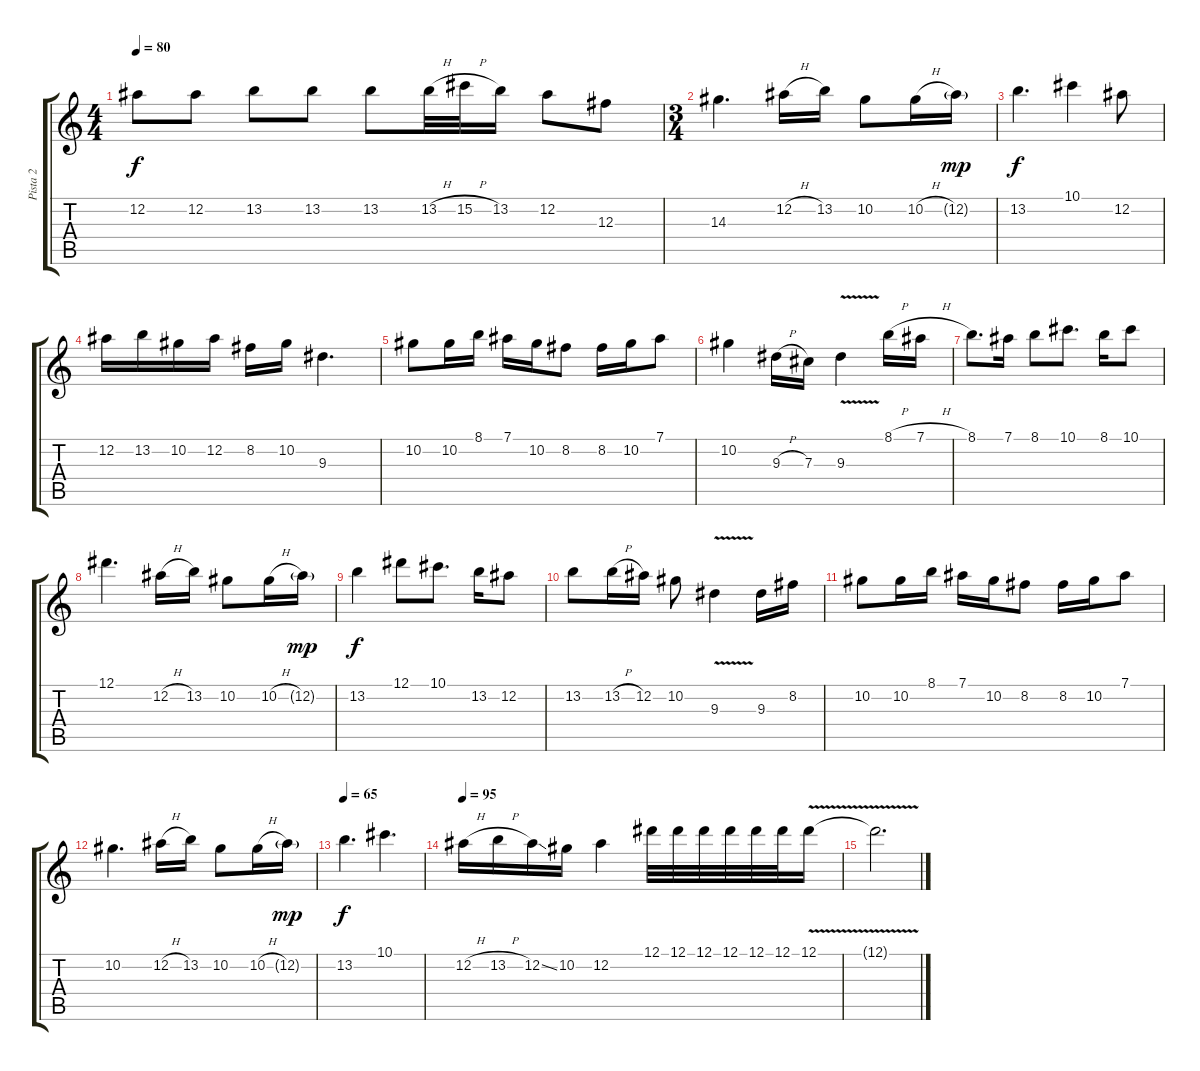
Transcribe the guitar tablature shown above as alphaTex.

\track ("Pista 2" "Pista 2") {instrument acousticguitarsteel}
\staff {score tabs}
\tuning (Eb4 Bb3 Gb3 Db3 Ab2 Eb2) {hide}
\ts (4 4)
\tempo 80
\clef g2
\ks c
12.2{t}.8{dy f} 12.2.8 13.2.8 13.2.8 13.2.8 13.2{h}.32 15.2{h}.32 13.2.16 12.2.8 12.3.8 |
\ts (3 4)
14.3.4{d} 12.2{h}.16 13.2.16 10.2.8 10.2{h}.16 12.2{g}.16{dy mp} |
13.2.4{d dy f} 10.1.4 12.2.8 |
12.2.16 13.2.16 10.2.16 12.2.16 8.2.16 10.2.16 9.3.4{d} |
10.2.8 10.2.16 8.1.16 7.1.16 10.2.16 8.2.8 8.2.16 10.2.16 7.1.8 |
10.2.4 9.3{h}.16 7.3.16 9.3{v}.4 8.1{h}.16 7.1{h}.16 |
8.1.8{d} 7.1.16 8.1.8 10.1.8{d} 8.1.16 10.1.8 |
12.1.4{d} 12.2{h}.16 13.2.16 10.2.8 10.2{h}.16 12.2{g}.16{dy mp} |
13.2.4{dy f} 12.1.8 10.1.8{d} 13.2.16 12.2.8 |
13.2.8 13.2{h}.16 12.2.16 10.2.8 9.3{v}.4 9.3.16 8.2.16 |
10.2.8 10.2.16 8.1.16 7.1.16 10.2.16 8.2.8 8.2.16 10.2.16 7.1.8 |
10.2.4{d} 12.2{h}.16 13.2.16 10.2.8 10.2{h}.16 12.2{g}.16{dy mp} |
\tempo 65
13.2.4{d dy f} 10.1.4{d} |
\tempo 95
12.2{h}.16 13.2{h}.16 12.2{ss}.16 10.2.16 12.2.4 12.1.32 12.1.32 12.1.32 12.1.32 12.1.32 12.1.32 12.1{v}.16 |
12.1{t}.2{d}
